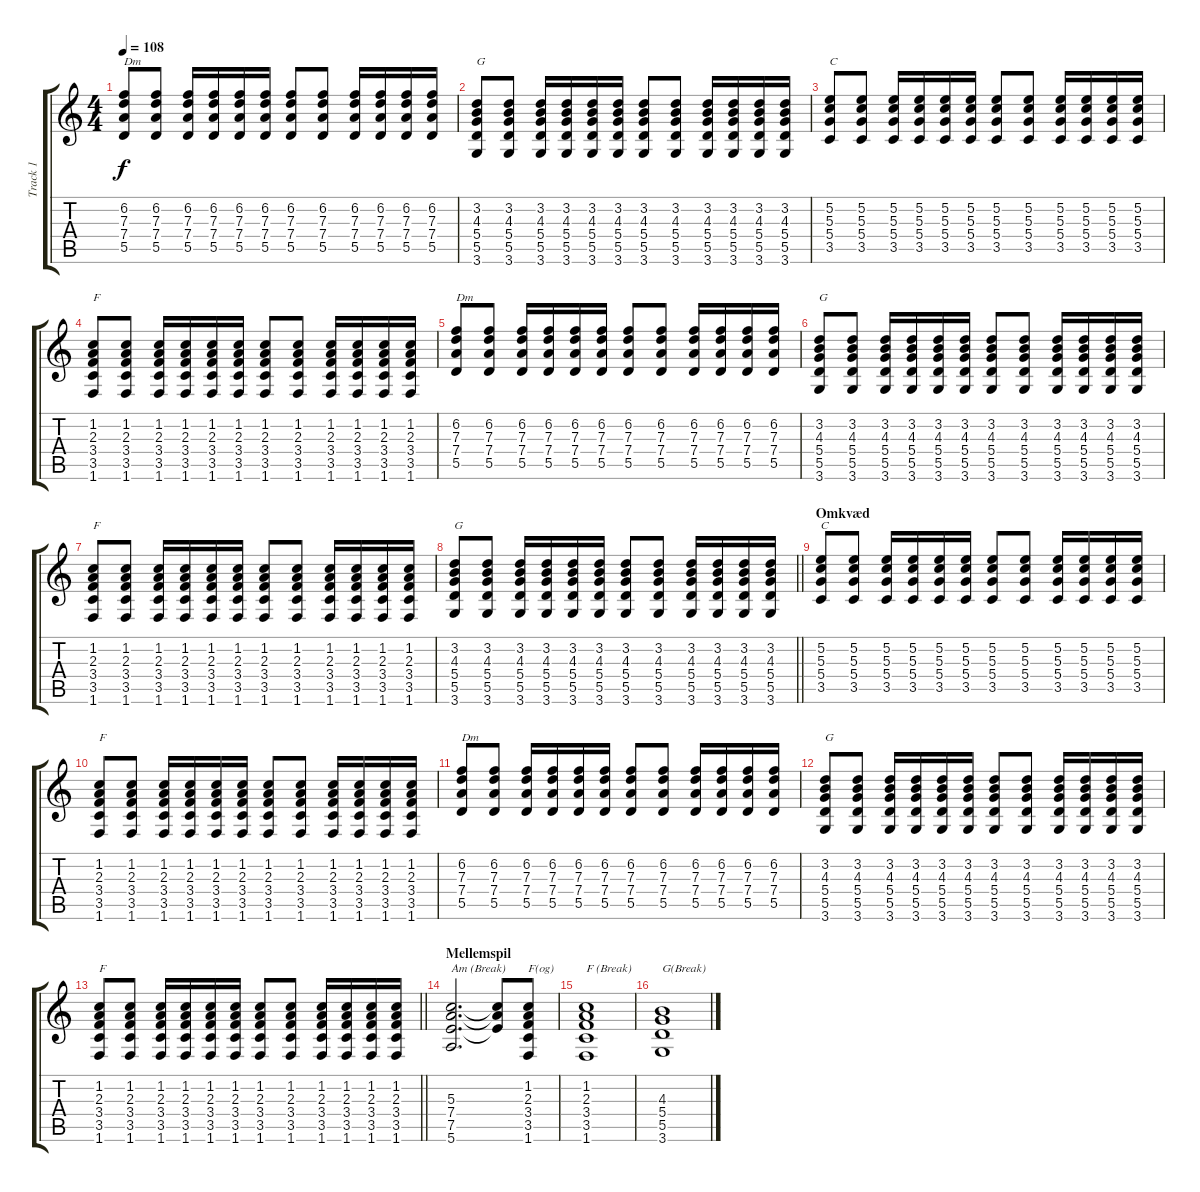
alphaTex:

\track ("Track 1" "Track 1") {instrument overdrivenguitar}
\staff {score tabs}
\tuning (E4 B3 G3 D3 A2 E2) {hide}
\ts (4 4)
\tempo 108
\clef g2
\ks c
(6.2 7.3 7.4 5.5).8{txt "Dm" dy f} (6.2 7.3 7.4 5.5).8 (6.2 7.3 7.4 5.5).16 (6.2 7.3 7.4 5.5).16 (6.2 7.3 7.4 5.5).16 (6.2 7.3 7.4 5.5).16 (6.2 7.3 7.4 5.5).8 (6.2 7.3 7.4 5.5).8 (6.2 7.3 7.4 5.5).16 (6.2 7.3 7.4 5.5).16 (6.2 7.3 7.4 5.5).16 (6.2 7.3 7.4 5.5).16 |
(3.2 4.3 5.4 5.5 3.6).8{txt "G"} (3.2 4.3 5.4 5.5 3.6).8 (3.2 4.3 5.4 5.5 3.6).16 (3.2 4.3 5.4 5.5 3.6).16 (3.2 4.3 5.4 5.5 3.6).16 (3.2 4.3 5.4 5.5 3.6).16 (3.2 4.3 5.4 5.5 3.6).8 (3.2 4.3 5.4 5.5 3.6).8 (3.2 4.3 5.4 5.5 3.6).16 (3.2 4.3 5.4 5.5 3.6).16 (3.2 4.3 5.4 5.5 3.6).16 (3.2 4.3 5.4 5.5 3.6).16 |
(5.2 5.3 5.4 3.5).8{txt "C"} (5.2 5.3 5.4 3.5).8 (5.2 5.3 5.4 3.5).16 (5.2 5.3 5.4 3.5).16 (5.2 5.3 5.4 3.5).16 (5.2 5.3 5.4 3.5).16 (5.2 5.3 5.4 3.5).8 (5.2 5.3 5.4 3.5).8 (5.2 5.3 5.4 3.5).16 (5.2 5.3 5.4 3.5).16 (5.2 5.3 5.4 3.5).16 (5.2 5.3 5.4 3.5).16 |
(1.2 2.3 3.4 3.5 1.6).8{txt "F"} (1.2 2.3 3.4 3.5 1.6).8 (1.2 2.3 3.4 3.5 1.6).16 (1.2 2.3 3.4 3.5 1.6).16 (1.2 2.3 3.4 3.5 1.6).16 (1.2 2.3 3.4 3.5 1.6).16 (1.2 2.3 3.4 3.5 1.6).8 (1.2 2.3 3.4 3.5 1.6).8 (1.2 2.3 3.4 3.5 1.6).16 (1.2 2.3 3.4 3.5 1.6).16 (1.2 2.3 3.4 3.5 1.6).16 (1.2 2.3 3.4 3.5 1.6).16 |
(6.2 7.3 7.4 5.5).8{txt "Dm"} (6.2 7.3 7.4 5.5).8 (6.2 7.3 7.4 5.5).16 (6.2 7.3 7.4 5.5).16 (6.2 7.3 7.4 5.5).16 (6.2 7.3 7.4 5.5).16 (6.2 7.3 7.4 5.5).8 (6.2 7.3 7.4 5.5).8 (6.2 7.3 7.4 5.5).16 (6.2 7.3 7.4 5.5).16 (6.2 7.3 7.4 5.5).16 (6.2 7.3 7.4 5.5).16 |
(3.2 4.3 5.4 5.5 3.6).8{txt "G"} (3.2 4.3 5.4 5.5 3.6).8 (3.2 4.3 5.4 5.5 3.6).16 (3.2 4.3 5.4 5.5 3.6).16 (3.2 4.3 5.4 5.5 3.6).16 (3.2 4.3 5.4 5.5 3.6).16 (3.2 4.3 5.4 5.5 3.6).8 (3.2 4.3 5.4 5.5 3.6).8 (3.2 4.3 5.4 5.5 3.6).16 (3.2 4.3 5.4 5.5 3.6).16 (3.2 4.3 5.4 5.5 3.6).16 (3.2 4.3 5.4 5.5 3.6).16 |
(1.2 2.3 3.4 3.5 1.6).8{txt "F"} (1.2 2.3 3.4 3.5 1.6).8 (1.2 2.3 3.4 3.5 1.6).16 (1.2 2.3 3.4 3.5 1.6).16 (1.2 2.3 3.4 3.5 1.6).16 (1.2 2.3 3.4 3.5 1.6).16 (1.2 2.3 3.4 3.5 1.6).8 (1.2 2.3 3.4 3.5 1.6).8 (1.2 2.3 3.4 3.5 1.6).16 (1.2 2.3 3.4 3.5 1.6).16 (1.2 2.3 3.4 3.5 1.6).16 (1.2 2.3 3.4 3.5 1.6).16 |
\barLineRight lightlight
(3.2 4.3 5.4 5.5 3.6).8{txt "G"} (3.2 4.3 5.4 5.5 3.6).8 (3.2 4.3 5.4 5.5 3.6).16 (3.2 4.3 5.4 5.5 3.6).16 (3.2 4.3 5.4 5.5 3.6).16 (3.2 4.3 5.4 5.5 3.6).16 (3.2 4.3 5.4 5.5 3.6).8 (3.2 4.3 5.4 5.5 3.6).8 (3.2 4.3 5.4 5.5 3.6).16 (3.2 4.3 5.4 5.5 3.6).16 (3.2 4.3 5.4 5.5 3.6).16 (3.2 4.3 5.4 5.5 3.6).16 |
\section ("" "Omkvæd")
(5.2 5.3 5.4 3.5).8{txt "C"} (5.2 5.3 5.4 3.5).8 (5.2 5.3 5.4 3.5).16 (5.2 5.3 5.4 3.5).16 (5.2 5.3 5.4 3.5).16 (5.2 5.3 5.4 3.5).16 (5.2 5.3 5.4 3.5).8 (5.2 5.3 5.4 3.5).8 (5.2 5.3 5.4 3.5).16 (5.2 5.3 5.4 3.5).16 (5.2 5.3 5.4 3.5).16 (5.2 5.3 5.4 3.5).16 |
(1.2 2.3 3.4 3.5 1.6).8{txt "F"} (1.2 2.3 3.4 3.5 1.6).8 (1.2 2.3 3.4 3.5 1.6).16 (1.2 2.3 3.4 3.5 1.6).16 (1.2 2.3 3.4 3.5 1.6).16 (1.2 2.3 3.4 3.5 1.6).16 (1.2 2.3 3.4 3.5 1.6).8 (1.2 2.3 3.4 3.5 1.6).8 (1.2 2.3 3.4 3.5 1.6).16 (1.2 2.3 3.4 3.5 1.6).16 (1.2 2.3 3.4 3.5 1.6).16 (1.2 2.3 3.4 3.5 1.6).16 |
(6.2 7.3 7.4 5.5).8{txt "Dm"} (6.2 7.3 7.4 5.5).8 (6.2 7.3 7.4 5.5).16 (6.2 7.3 7.4 5.5).16 (6.2 7.3 7.4 5.5).16 (6.2 7.3 7.4 5.5).16 (6.2 7.3 7.4 5.5).8 (6.2 7.3 7.4 5.5).8 (6.2 7.3 7.4 5.5).16 (6.2 7.3 7.4 5.5).16 (6.2 7.3 7.4 5.5).16 (6.2 7.3 7.4 5.5).16 |
(3.2 4.3 5.4 5.5 3.6).8{txt "G"} (3.2 4.3 5.4 5.5 3.6).8 (3.2 4.3 5.4 5.5 3.6).16 (3.2 4.3 5.4 5.5 3.6).16 (3.2 4.3 5.4 5.5 3.6).16 (3.2 4.3 5.4 5.5 3.6).16 (3.2 4.3 5.4 5.5 3.6).8 (3.2 4.3 5.4 5.5 3.6).8 (3.2 4.3 5.4 5.5 3.6).16 (3.2 4.3 5.4 5.5 3.6).16 (3.2 4.3 5.4 5.5 3.6).16 (3.2 4.3 5.4 5.5 3.6).16 |
\barLineRight lightlight
(1.2 2.3 3.4 3.5 1.6).8{txt "F"} (1.2 2.3 3.4 3.5 1.6).8 (1.2 2.3 3.4 3.5 1.6).16 (1.2 2.3 3.4 3.5 1.6).16 (1.2 2.3 3.4 3.5 1.6).16 (1.2 2.3 3.4 3.5 1.6).16 (1.2 2.3 3.4 3.5 1.6).8 (1.2 2.3 3.4 3.5 1.6).8 (1.2 2.3 3.4 3.5 1.6).16 (1.2 2.3 3.4 3.5 1.6).16 (1.2 2.3 3.4 3.5 1.6).16 (1.2 2.3 3.4 3.5 1.6).16 |
\section ("" "Mellemspil")
(5.3 7.4 7.5 5.6).2{d txt "Am (Break)"} (5.3{t} 7.4{t} 7.5{t}).8 (1.2 2.3 3.4 3.5 1.6).8{txt "F(og)"} |
(1.2 2.3 3.4 3.5 1.6).1{txt "F (Break)"} |
(4.3 5.4 5.5 3.6).1{txt "G(Break)"}
